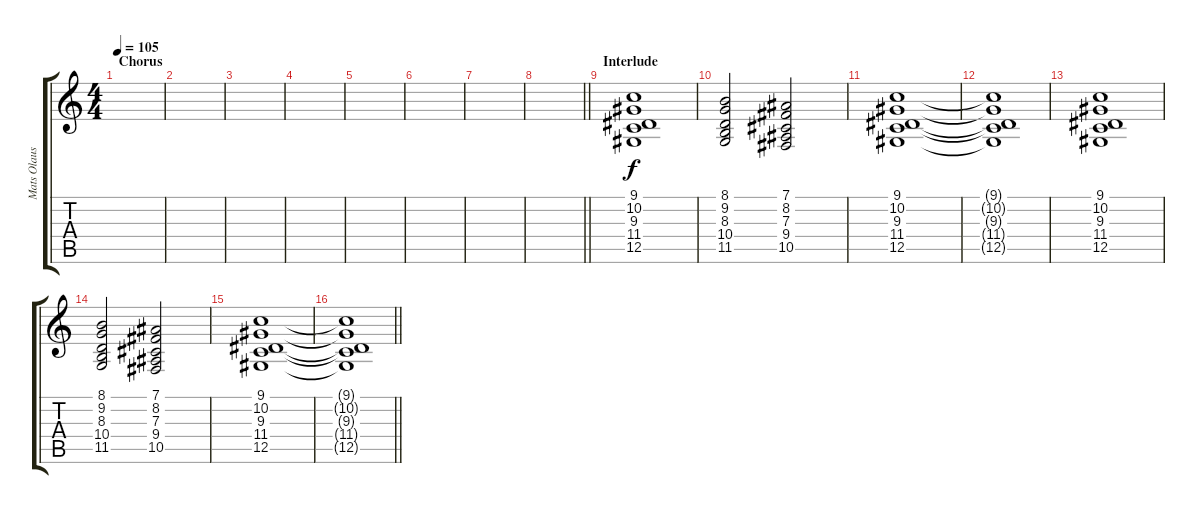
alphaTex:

\track ("Mats Olausson" "Mats Olaus") {instrument stringensemble1}
\staff {score tabs}
\tuning (Eb4 Bb3 Gb3 Db3 Ab2 Eb2) {hide}
\ts (4 4)
\section ("" "Chorus")
\tempo 105
\clef g2
\ks c
|
|
|
|
|
|
|
\barLineRight lightlight
|
\section ("" "Interlude")
(9.1 10.2 9.3 11.4 12.5).1 |
(8.1 9.2 8.3 10.4 11.5).2 (7.1 8.2 7.3 9.4 10.5).2 |
(9.1 10.2 9.3 11.4 12.5).1 |
(9.1{t} 10.2{t} 9.3{t} 11.4{t} 12.5{t}).1 |
(9.1 10.2 9.3 11.4 12.5).1 |
(8.1 9.2 8.3 10.4 11.5).2 (7.1 8.2 7.3 9.4 10.5).2 |
(9.1 10.2 9.3 11.4 12.5).1 |
\barLineRight lightlight
(9.1{t} 10.2{t} 9.3{t} 11.4{t} 12.5{t}).1
